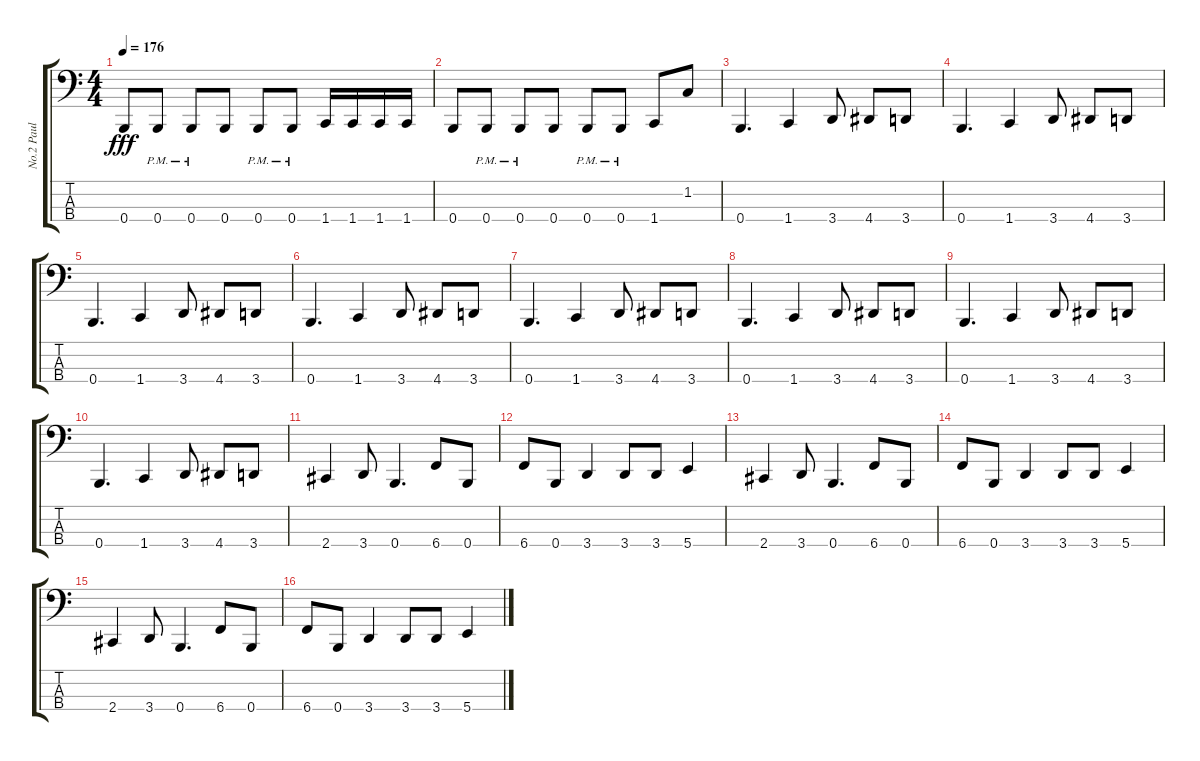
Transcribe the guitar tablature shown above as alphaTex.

\track ("No.2 Paul" "No.2 Paul") {instrument fretlessbass}
\staff {score tabs}
\tuning (E2 B1 Gb1 B0) {hide}
\ts (4 4)
\tempo 176
\clef f4
\ks c
0.4.8{dy fff} 0.4{pm}.8 0.4{pm}.8 0.4.8 0.4{pm}.8 0.4{pm}.8 1.4.16 1.4.16 1.4.16 1.4.16 |
0.4.8 0.4{pm}.8 0.4{pm}.8 0.4.8 0.4{pm}.8 0.4{pm}.8 1.4.8 1.2.8 |
0.4.4{d} 1.4.4 3.4.8 4.4.8 3.4.8 |
0.4.4{d} 1.4.4 3.4.8 4.4.8 3.4.8 |
0.4.4{d} 1.4.4 3.4.8 4.4.8 3.4.8 |
0.4.4{d} 1.4.4 3.4.8 4.4.8 3.4.8 |
0.4.4{d} 1.4.4 3.4.8 4.4.8 3.4.8 |
0.4.4{d} 1.4.4 3.4.8 4.4.8 3.4.8 |
0.4.4{d} 1.4.4 3.4.8 4.4.8 3.4.8 |
0.4.4{d} 1.4.4 3.4.8 4.4.8 3.4.8 |
2.4.4 3.4.8 0.4.4{d} 6.4.8 0.4.8 |
6.4.8 0.4.8 3.4.4 3.4.8 3.4.8 5.4.4 |
2.4.4 3.4.8 0.4.4{d} 6.4.8 0.4.8 |
6.4.8 0.4.8 3.4.4 3.4.8 3.4.8 5.4.4 |
2.4.4 3.4.8 0.4.4{d} 6.4.8 0.4.8 |
6.4.8 0.4.8 3.4.4 3.4.8 3.4.8 5.4.4
